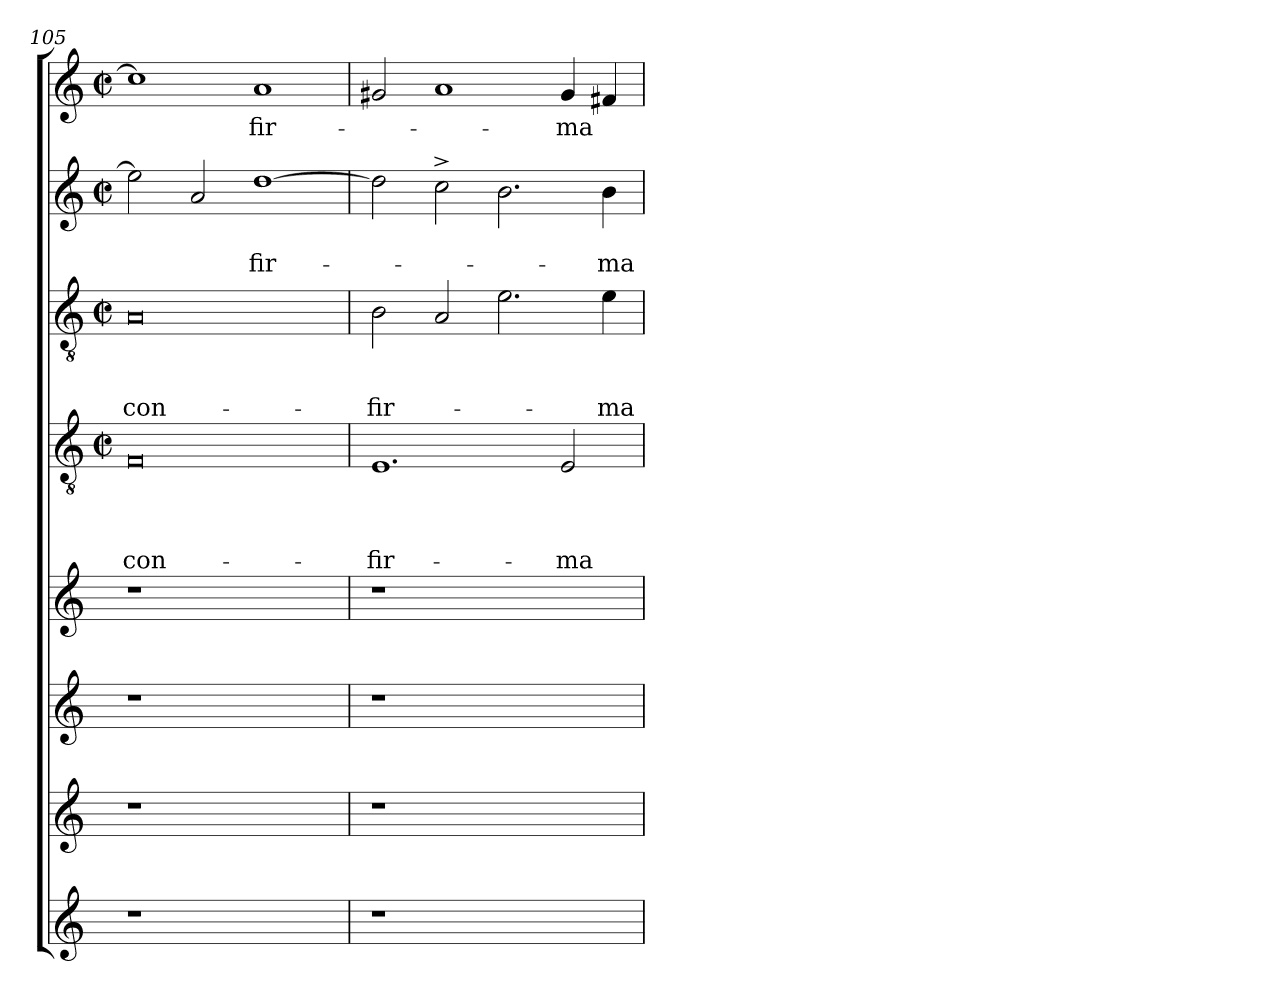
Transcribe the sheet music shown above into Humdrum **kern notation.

**kern	**kern	**kern	**kern	**kern	**text	**text	**text	**text	**kern	**text	**text	**text	**kern	**text	**text	**kern	**text
*part8	*part7	*part6	*part5	*part4	*part4	*part4	*part4	*part4	*part3	*part3	*part3	*part3	*part2	*part2	*part2	*part1	*part1
*staff8	*staff7	*staff6	*staff5	*staff4	*staff4	*staff4	*staff4	*staff4	*staff3	*staff3	*staff3	*staff3	*staff2	*staff2	*staff2	*staff1	*staff1
*clefG2	*clefG2	*clefG2	*clefG2	*clefGv2	*	*	*	*	*clefGv2	*	*	*	*clefG2	*	*	*clefG2	*
*k[]	*k[]	*k[]	*k[]	*k[]	*	*	*	*	*k[]	*	*	*	*k[]	*	*	*k[]	*
*C:	*C:	*C:	*C:	*C:	*	*	*	*	*C:	*	*	*	*C:	*	*	*C:	*
*	*	*	*	*M2/2	*	*	*	*	*M2/2	*	*	*	*M2/2	*	*	*M2/2	*
*	*	*	*	*met(c|)	*	*	*	*	*met(c|)	*	*	*	*met(c|)	*	*	*met(c|)	*
=105	=105	=105	=105	=105	=105	=105	=105	=105	=105	=105	=105	=105	=105	=105	=105	=105	=105
!	!	!	!	!	!	!	!	!LO:LY:b	!	!	!	!LO:LY:b	!	!	!	!	!
1r	1r	1r	1r	0F	.	.	.	con-	0A	.	.	con-	2ee\]	.	.	1cc]	.
.	.	.	.	.	.	.	.	.	.	.	.	.	2a/	.	.	.	.
!	!	!	!	!	!	!	!	!	!	!	!	!	!	!	!LO:LY:b	!	!LO:LY:b
1ryy	1ryy	1ryy	1ryy	.	.	.	.	.	.	.	.	.	[>1dd	.	-fir-	1a	-fir-
=106	=106	=106	=106	=106	=106	=106	=106	=106	=106	=106	=106	=106	=106	=106	=106	=106	=106
!	!	!	!	!	!	!	!	!LO:LY:b	!	!	!	!LO:LY:b	!	!	!	!	!
1r	1r	1r	1r	1.E	.	.	.	-fir-	2B\	.	.	-fir-	2dd\]	.	.	2g#X/	.
.	.	.	.	.	.	.	.	.	2A/	.	.	.	2cc^>\	.	.	1a	.
1ryy	1ryy	1ryy	1ryy	.	.	.	.	.	2.e\	.	.	.	2.b\	.	.	.	.
!	!	!	!	!	!	!	!	!LO:LY:b	!	!	!	!	!	!	!	!	!LO:LY:b
.	.	.	.	2E/	.	.	.	-ma	.	.	.	.	.	.	.	4g#/	-ma
!	!	!	!	!	!	!	!	!	!	!	!	!LO:LY:b	!	!	!LO:LY:b	!	!
.	.	.	.	.	.	.	.	.	4e\	.	.	-ma	4b\	.	-ma	4f#X/	.
=	=	=	=	=	=	=	=	=	=	=	=	=	=	=	=	=	=
*-	*-	*-	*-	*-	*-	*-	*-	*-	*-	*-	*-	*-	*-	*-	*-	*-	*-
